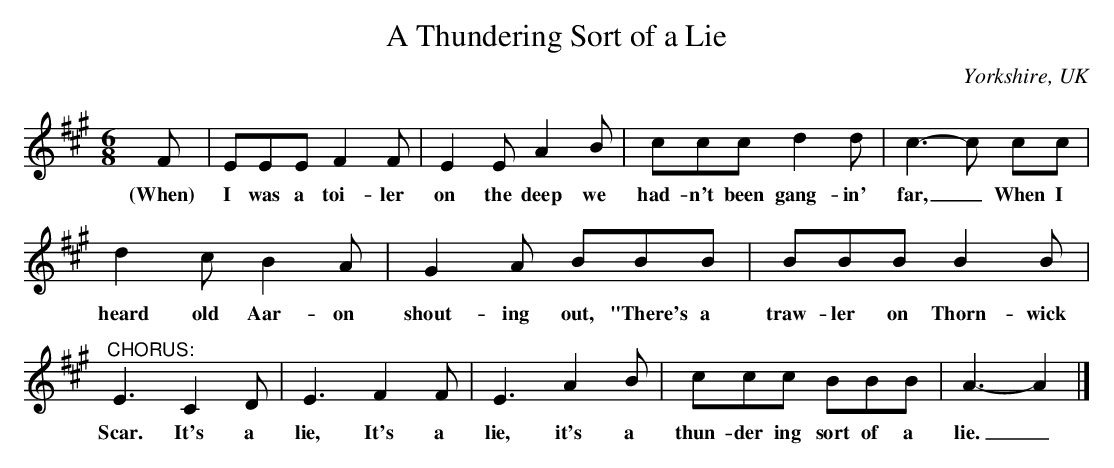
X:1
T:A Thundering Sort of a Lie
O:Yorkshire, UK
M:6/8
L:1/8
K:A
F|EEE F2 F|E2 E A2 B|ccc d2 d|c3- c cc|
w: (When) I was a toi- ler on the deep we had- n't been gang- in' far,_ When I
d2 c B2 A|G2 A BBB|BBB B2 B|
w: heard old Aar- on shout- ing out, "There's a traw- ler on Thorn- wick
"^CHORUS:"E3 C2 D|E3 F2 F|E3 A2 B|ccc BBB|A3- A2|]
w: Scar. It's a lie, It's a lie, it's a thun- der ing sort of a lie._
